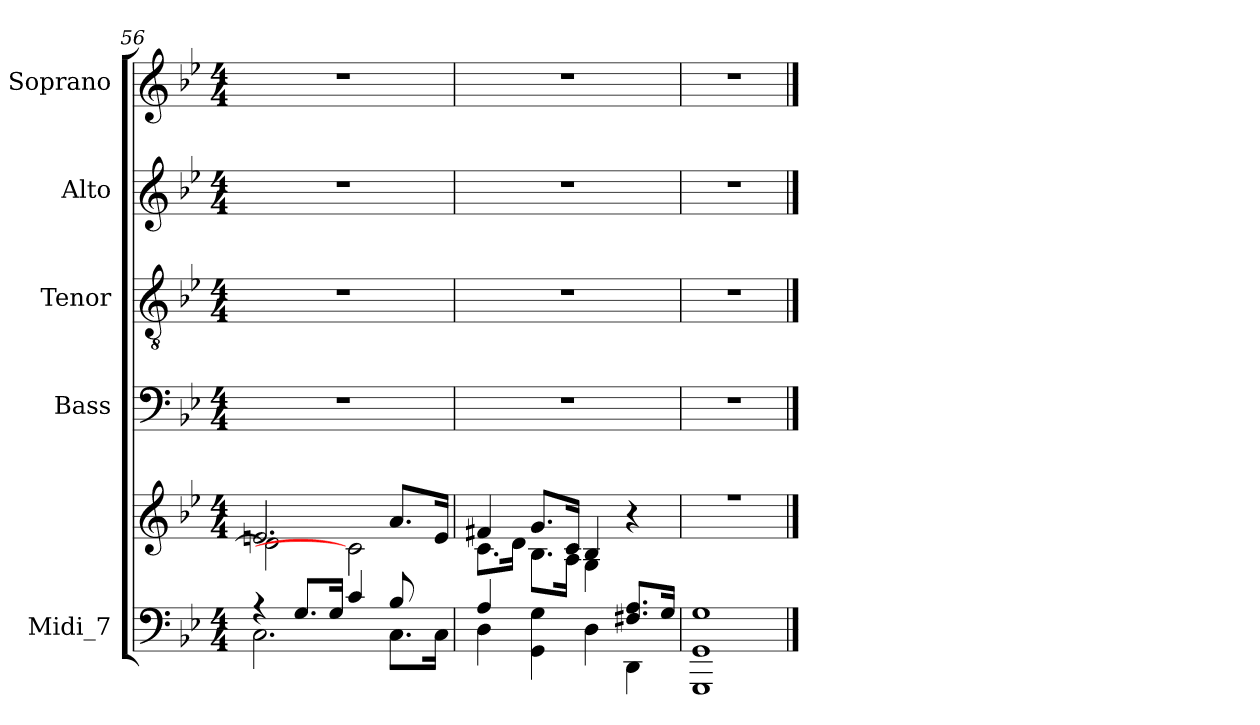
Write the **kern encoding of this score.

**kern	**kern	**kern	**kern	**kern	**kern
*part5	*part5	*part4	*part3	*part2	*part1
*staff6	*staff5	*staff4	*staff3	*staff2	*staff1
*I"Midi_7	*	*I"Bass	*I"Tenor	*I"Alto	*I"Soprano
*	*	*I'B	*I'T	*I'A	*I'S
*clefF4	*clefG2	*clefF4	*clefGv2	*clefG2	*clefG2
*k[b-e-]	*k[b-e-]	*k[b-e-]	*k[b-e-]	*k[b-e-]	*k[b-e-]
*B-:	*B-:	*B-:	*B-:	*B-:	*B-:
*M4/4	*M4/4	*M4/4	*M4/4	*M4/4	*M4/4
=56	=56	=56	=56	=56	=56
*^	*^	*	*	*	*
4r	2.C\	2.en/	2d\]	1r	1r	1r	1r
8.G/L	.	.	.	.	.	.	.
16G/J	.	.	.	.	.	.	.
4c/	.	.	2c\]	.	.	.	.
8B-/	8.C\L	8.a/L	.	.	.	.	.
8ryy	.	.	.	.	.	.	.
.	16C\J	16e/J	.	.	.	.	.
=57	=57	=57	=57	=57	=57	=57	=57
4A/	4D\	4f#X/	8.c\L	1r	1r	1r	1r
.	.	.	16d\J	.	.	.	.
4GG\ 4G\	4ryy	8.g/L	8.B-\L	.	.	.	.
.	.	16c/J	16A\J	.	.	.	.
4D\	4ryy	4B-/	4G\	.	.	.	.
8.F#X/ 8.A/L	4DD\	4r	4ryy	.	.	.	.
16G/J	.	.	.	.	.	.	.
=58	=58	=58	=58	=58	=58	=58	=58
1GGG/ 1G/	1GG\	1r	1ryy	1r	1r	1r	1r
*v	*v	*	*	*	*	*	*
*	*v	*v	*	*	*	*
==	==	==	==	==	==
*-	*-	*-	*-	*-	*-
